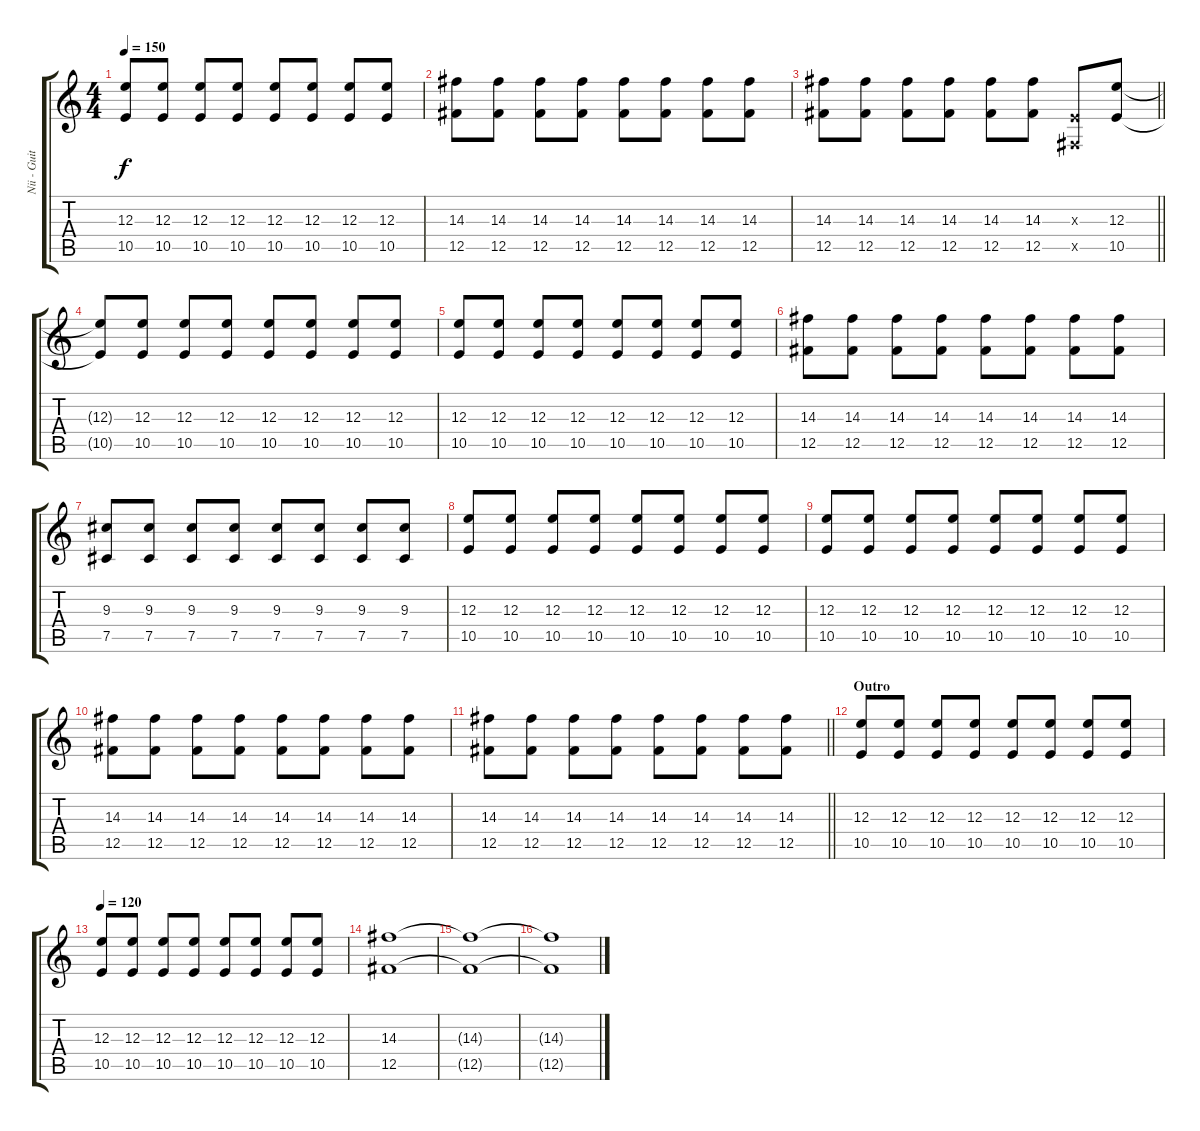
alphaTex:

\track ("Nii - Guitar 2" "Nii - Guit") {instrument electricguitarjazz}
\staff {score tabs}
\tuning (Db4 Ab3 E3 B2 Gb2 B1) {hide}
\ts (4 4)
\tempo 150
\clef g2
\ks c
(12.3 10.5).8{dy f} (12.3 10.5).8 (12.3 10.5).8 (12.3 10.5).8 (12.3 10.5).8 (12.3 10.5).8 (12.3 10.5).8 (12.3 10.5).8 |
(14.3 12.5).8 (14.3 12.5).8 (14.3 12.5).8 (14.3 12.5).8 (14.3 12.5).8 (14.3 12.5).8 (14.3 12.5).8 (14.3 12.5).8 |
\barLineRight lightlight
(14.3 12.5).8 (14.3 12.5).8 (14.3 12.5).8 (14.3 12.5).8 (14.3 12.5).8 (14.3 12.5).8 (0.3{x} 0.5{x}).8 (12.3 10.5).8 |
\section ("" "")
(12.3{t} 10.5{t}).8 (12.3 10.5).8 (12.3 10.5).8 (12.3 10.5).8 (12.3 10.5).8 (12.3 10.5).8 (12.3 10.5).8 (12.3 10.5).8 |
(12.3 10.5).8 (12.3 10.5).8 (12.3 10.5).8 (12.3 10.5).8 (12.3 10.5).8 (12.3 10.5).8 (12.3 10.5).8 (12.3 10.5).8 |
(14.3 12.5).8 (14.3 12.5).8 (14.3 12.5).8 (14.3 12.5).8 (14.3 12.5).8 (14.3 12.5).8 (14.3 12.5).8 (14.3 12.5).8 |
(9.3 7.5).8 (9.3 7.5).8 (9.3 7.5).8 (9.3 7.5).8 (9.3 7.5).8 (9.3 7.5).8 (9.3 7.5).8 (9.3 7.5).8 |
(12.3 10.5).8 (12.3 10.5).8 (12.3 10.5).8 (12.3 10.5).8 (12.3 10.5).8 (12.3 10.5).8 (12.3 10.5).8 (12.3 10.5).8 |
(12.3 10.5).8 (12.3 10.5).8 (12.3 10.5).8 (12.3 10.5).8 (12.3 10.5).8 (12.3 10.5).8 (12.3 10.5).8 (12.3 10.5).8 |
(14.3 12.5).8 (14.3 12.5).8 (14.3 12.5).8 (14.3 12.5).8 (14.3 12.5).8 (14.3 12.5).8 (14.3 12.5).8 (14.3 12.5).8 |
\barLineRight lightlight
(14.3 12.5).8 (14.3 12.5).8 (14.3 12.5).8 (14.3 12.5).8 (14.3 12.5).8 (14.3 12.5).8 (14.3 12.5).8 (14.3 12.5).8 |
\section ("" "Outro")
(12.3 10.5).8 (12.3 10.5).8 (12.3 10.5).8 (12.3 10.5).8 (12.3 10.5).8 (12.3 10.5).8 (12.3 10.5).8 (12.3 10.5).8 |
\tempo 120
(12.3 10.5).8 (12.3 10.5).8 (12.3 10.5).8 (12.3 10.5).8 (12.3 10.5).8 (12.3 10.5).8 (12.3 10.5).8 (12.3 10.5).8 |
(14.3 12.5).1 |
(14.3{t} 12.5{t}).1 |
(14.3{t} 12.5{t}).1
